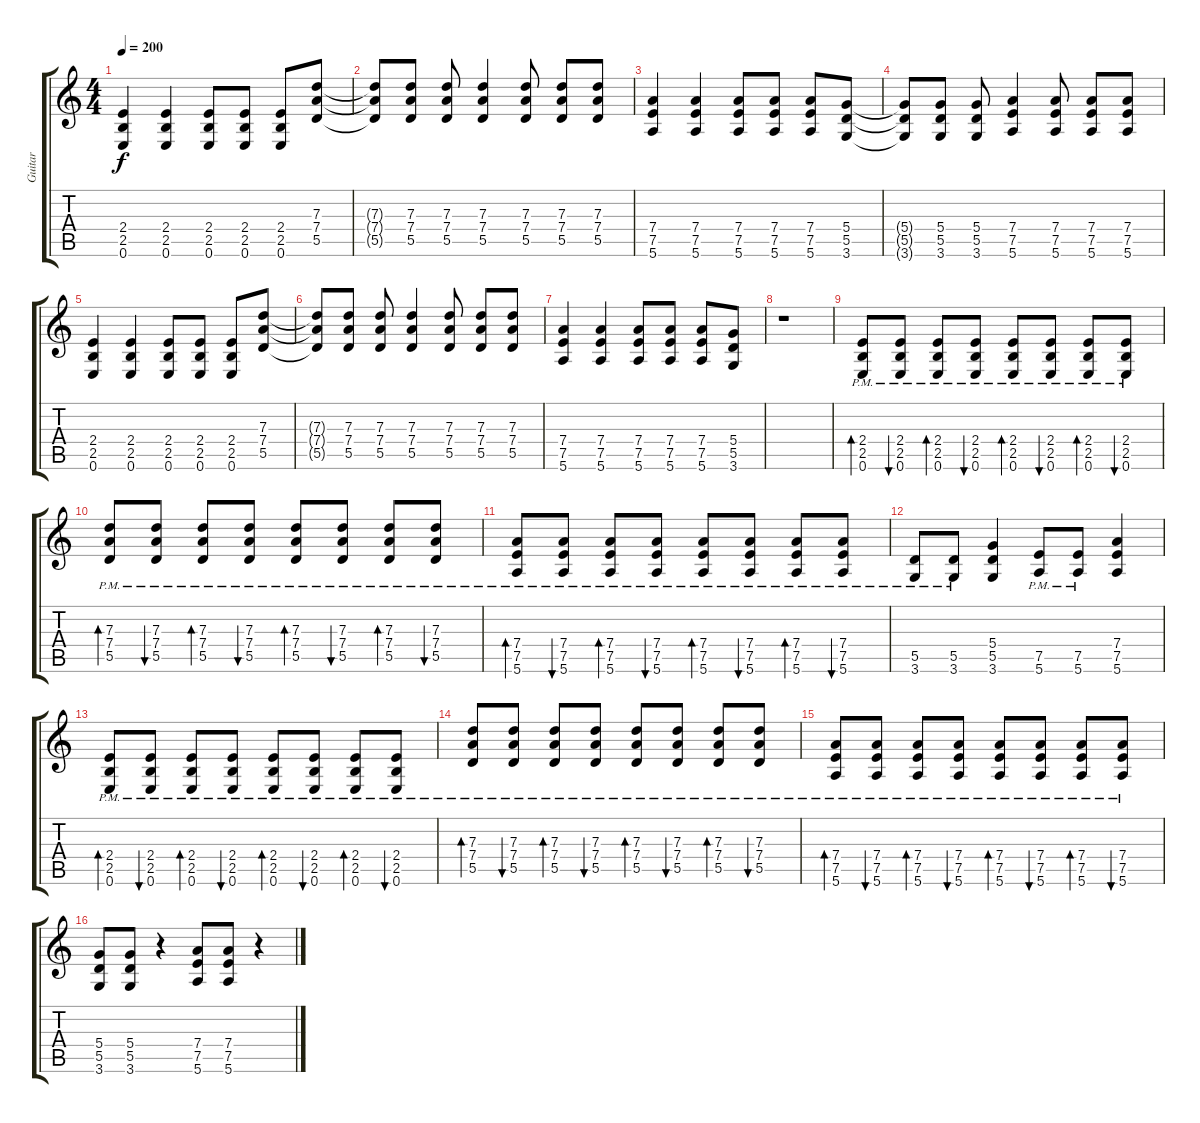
\track ("Guitar" "Guitar") {instrument distortionguitar}
\staff {score tabs}
\tuning (E4 B3 G3 D3 A2 E2) {hide}
\ts (4 4)
\tempo 200
\clef g2
\ks c
(2.4 2.5 0.6).4{dy f} (2.4 2.5 0.6).4 (2.4 2.5 0.6).8 (2.4 2.5 0.6).8 (2.4 2.5 0.6).8 (7.3 7.4 5.5).8 |
(7.3{t} 7.4{t} 5.5{t}).8 (7.3 7.4 5.5).8 (7.3 7.4 5.5).8 (7.3 7.4 5.5).4 (7.3 7.4 5.5).8 (7.3 7.4 5.5).8 (7.3 7.4 5.5).8 |
(7.4 7.5 5.6).4 (7.4 7.5 5.6).4 (7.4 7.5 5.6).8 (7.4 7.5 5.6).8 (7.4 7.5 5.6).8 (5.4 5.5 3.6).8 |
(5.4{t} 5.5{t} 3.6{t}).8 (5.4 5.5 3.6).8 (5.4 5.5 3.6).8 (7.4 7.5 5.6).4 (7.4 7.5 5.6).8 (7.4 7.5 5.6).8 (7.4 7.5 5.6).8 |
(2.4 2.5 0.6).4 (2.4 2.5 0.6).4 (2.4 2.5 0.6).8 (2.4 2.5 0.6).8 (2.4 2.5 0.6).8 (7.3 7.4 5.5).8 |
(7.3{t} 7.4{t} 5.5{t}).8 (7.3 7.4 5.5).8 (7.3 7.4 5.5).8 (7.3 7.4 5.5).4 (7.3 7.4 5.5).8 (7.3 7.4 5.5).8 (7.3 7.4 5.5).8 |
(7.4 7.5 5.6).4 (7.4 7.5 5.6).4 (7.4 7.5 5.6).8 (7.4 7.5 5.6).8 (7.4 7.5 5.6).8 (5.4 5.5 3.6).8 |
r.1 |
(2.4{pm} 2.5{pm} 0.6{pm}).8{bd 60} (2.4{pm} 2.5{pm} 0.6{pm}).8{bu 60} (2.4{pm} 2.5{pm} 0.6{pm}).8{bd 60} (2.4{pm} 2.5{pm} 0.6{pm}).8{bu 60} (2.4{pm} 2.5{pm} 0.6{pm}).8{bd 60} (2.4{pm} 2.5{pm} 0.6{pm}).8{bu 60} (2.4{pm} 2.5{pm} 0.6{pm}).8{bd 60} (2.4{pm} 2.5{pm} 0.6{pm}).8{bu 60} |
(7.3{pm} 7.4{pm} 5.5{pm}).8{bd 60} (7.3{pm} 7.4{pm} 5.5{pm}).8{bu 60} (7.3{pm} 7.4{pm} 5.5{pm}).8{bd 60} (7.3{pm} 7.4{pm} 5.5{pm}).8{bu 60} (7.3{pm} 7.4{pm} 5.5{pm}).8{bd 60} (7.3{pm} 7.4{pm} 5.5{pm}).8{bu 60} (7.3{pm} 7.4{pm} 5.5{pm}).8{bd 60} (7.3{pm} 7.4{pm} 5.5{pm}).8{bu 60} |
(7.4{pm} 7.5{pm} 5.6{pm}).8{bd 60} (7.4{pm} 7.5{pm} 5.6{pm}).8{bu 60} (7.4{pm} 7.5{pm} 5.6{pm}).8{bd 60} (7.4{pm} 7.5{pm} 5.6{pm}).8{bu 60} (7.4{pm} 7.5{pm} 5.6{pm}).8{bd 60} (7.4{pm} 7.5{pm} 5.6{pm}).8{bu 60} (7.4{pm} 7.5{pm} 5.6{pm}).8{bd 60} (7.4{pm} 7.5{pm} 5.6{pm}).8{bu 60} |
(5.5{pm} 3.6{pm}).8 (5.5{pm} 3.6{pm}).8 (5.4 5.5 3.6).4 (7.5{pm} 5.6{pm}).8 (7.5{pm} 5.6{pm}).8 (7.4 7.5 5.6).4 |
(2.4{pm} 2.5{pm} 0.6{pm}).8{bd 60} (2.4{pm} 2.5{pm} 0.6{pm}).8{bu 60} (2.4{pm} 2.5{pm} 0.6{pm}).8{bd 60} (2.4{pm} 2.5{pm} 0.6{pm}).8{bu 60} (2.4{pm} 2.5{pm} 0.6{pm}).8{bd 60} (2.4{pm} 2.5{pm} 0.6{pm}).8{bu 60} (2.4{pm} 2.5{pm} 0.6{pm}).8{bd 60} (2.4{pm} 2.5{pm} 0.6{pm}).8{bu 60} |
(7.3{pm} 7.4{pm} 5.5{pm}).8{bd 60} (7.3{pm} 7.4{pm} 5.5{pm}).8{bu 60} (7.3{pm} 7.4{pm} 5.5{pm}).8{bd 60} (7.3{pm} 7.4{pm} 5.5{pm}).8{bu 60} (7.3{pm} 7.4{pm} 5.5{pm}).8{bd 60} (7.3{pm} 7.4{pm} 5.5{pm}).8{bu 60} (7.3{pm} 7.4{pm} 5.5{pm}).8{bd 60} (7.3{pm} 7.4{pm} 5.5{pm}).8{bu 60} |
(7.4{pm} 7.5{pm} 5.6{pm}).8{bd 60} (7.4{pm} 7.5{pm} 5.6{pm}).8{bu 60} (7.4{pm} 7.5{pm} 5.6{pm}).8{bd 60} (7.4{pm} 7.5{pm} 5.6{pm}).8{bu 60} (7.4{pm} 7.5{pm} 5.6{pm}).8{bd 60} (7.4{pm} 7.5{pm} 5.6{pm}).8{bu 60} (7.4{pm} 7.5{pm} 5.6{pm}).8{bd 60} (7.4{pm} 7.5{pm} 5.6{pm}).8{bu 60} |
(5.4 5.5 3.6).8 (5.4 5.5 3.6).8 r.4 (7.4 7.5 5.6).8 (7.4 7.5 5.6).8 r.4
